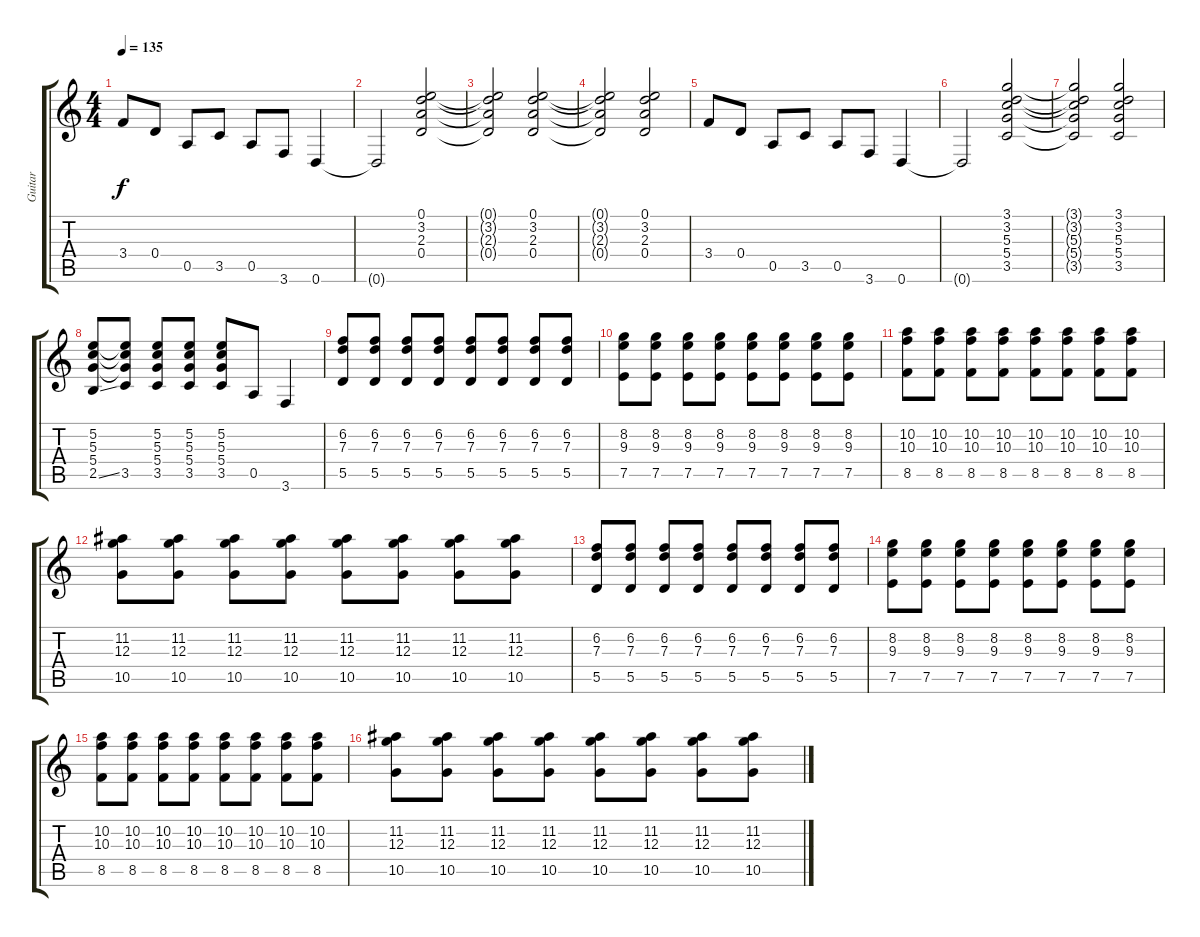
\track ("Guitar" "Guitar") {instrument acousticguitarsteel}
\staff {score tabs}
\tuning (E4 B3 G3 D3 A2 D2) {hide}
\ts (4 4)
\tempo 135
\clef g2
\ks c
3.4.8{dy f} 0.4.8 0.5.8 3.5.8 0.5.8 3.6.8 0.6.4 |
0.6{t}.2 (0.1 3.2 2.3 0.4).2 |
(0.1{t} 3.2{t} 2.3{t} 0.4{t}).2 (0.1 3.2 2.3 0.4).2 |
(0.1{t} 3.2{t} 2.3{t} 0.4{t}).2 (0.1 3.2 2.3 0.4).2 |
3.4.8 0.4.8 0.5.8 3.5.8 0.5.8 3.6.8 0.6.4 |
0.6{t}.2 (3.1 3.2 5.3 5.4 3.5).2 |
(3.1{t} 3.2{t} 5.3{t} 5.4{t} 3.5{t}).2 (3.1 3.2 5.3 5.4 3.5).2 |
(5.2 5.3 5.4 2.5{ss}).8 (5.2{t} 5.3{t} 5.4{t} 3.5).8 (5.2 5.3 5.4 3.5).8 (5.2 5.3 5.4 3.5).8 (5.2 5.3 5.4 3.5).8 0.5.8 3.6.4 |
(6.2 7.3 5.5).8 (6.2 7.3 5.5).8 (6.2 7.3 5.5).8 (6.2 7.3 5.5).8 (6.2 7.3 5.5).8 (6.2 7.3 5.5).8 (6.2 7.3 5.5).8 (6.2 7.3 5.5).8 |
(8.2 9.3 7.5).8 (8.2 9.3 7.5).8 (8.2 9.3 7.5).8 (8.2 9.3 7.5).8 (8.2 9.3 7.5).8 (8.2 9.3 7.5).8 (8.2 9.3 7.5).8 (8.2 9.3 7.5).8 |
(10.2 10.3 8.5).8 (10.2 10.3 8.5).8 (10.2 10.3 8.5).8 (10.2 10.3 8.5).8 (10.2 10.3 8.5).8 (10.2 10.3 8.5).8 (10.2 10.3 8.5).8 (10.2 10.3 8.5).8 |
(11.2 12.3 10.5).8 (11.2 12.3 10.5).8 (11.2 12.3 10.5).8 (11.2 12.3 10.5).8 (11.2 12.3 10.5).8 (11.2 12.3 10.5).8 (11.2 12.3 10.5).8 (11.2 12.3 10.5).8 |
(6.2 7.3 5.5).8 (6.2 7.3 5.5).8 (6.2 7.3 5.5).8 (6.2 7.3 5.5).8 (6.2 7.3 5.5).8 (6.2 7.3 5.5).8 (6.2 7.3 5.5).8 (6.2 7.3 5.5).8 |
(8.2 9.3 7.5).8 (8.2 9.3 7.5).8 (8.2 9.3 7.5).8 (8.2 9.3 7.5).8 (8.2 9.3 7.5).8 (8.2 9.3 7.5).8 (8.2 9.3 7.5).8 (8.2 9.3 7.5).8 |
(10.2 10.3 8.5).8 (10.2 10.3 8.5).8 (10.2 10.3 8.5).8 (10.2 10.3 8.5).8 (10.2 10.3 8.5).8 (10.2 10.3 8.5).8 (10.2 10.3 8.5).8 (10.2 10.3 8.5).8 |
(11.2 12.3 10.5).8 (11.2 12.3 10.5).8 (11.2 12.3 10.5).8 (11.2 12.3 10.5).8 (11.2 12.3 10.5).8 (11.2 12.3 10.5).8 (11.2 12.3 10.5).8 (11.2 12.3 10.5).8
